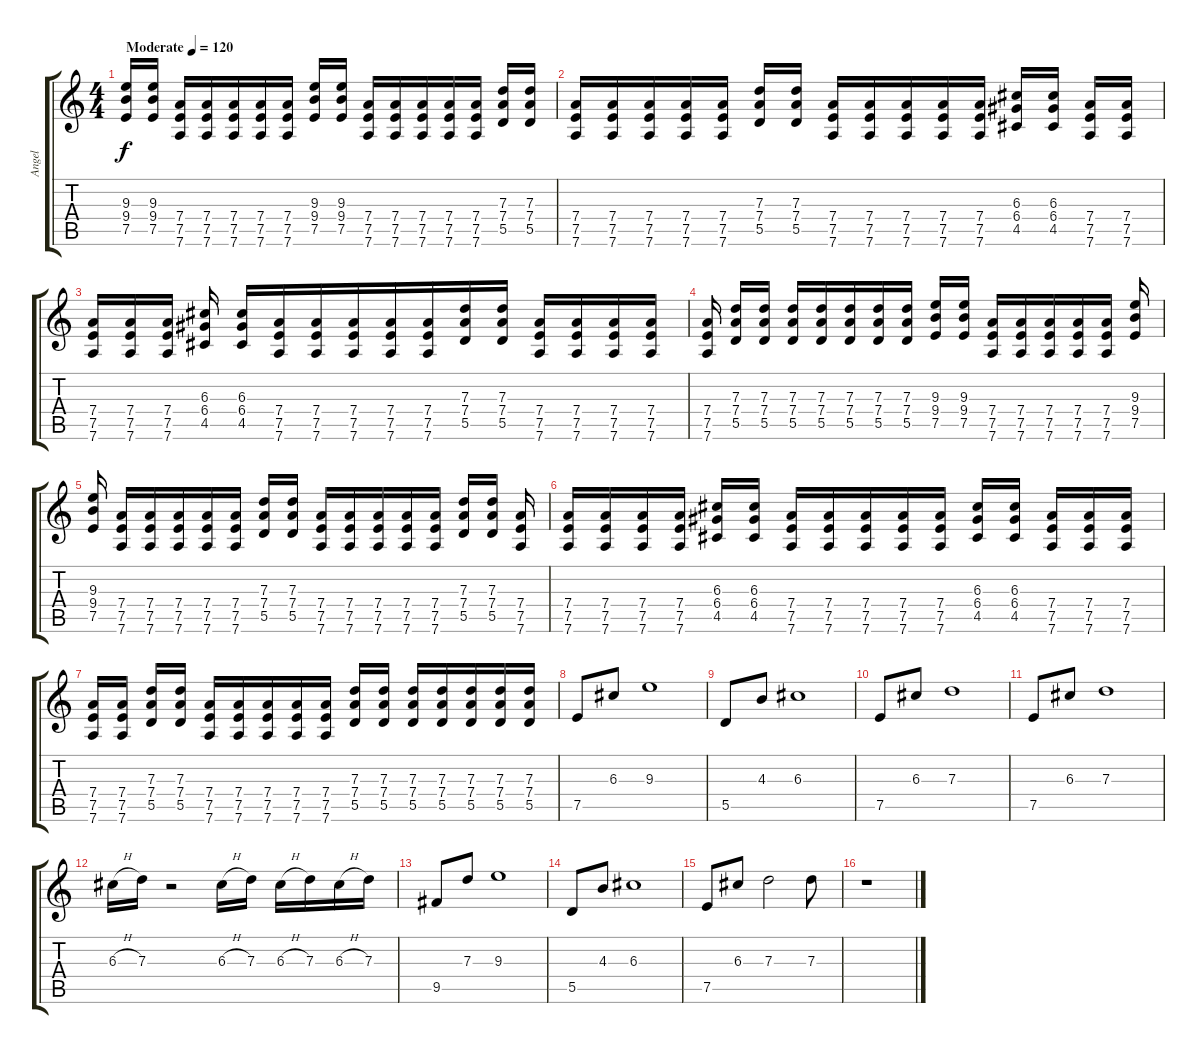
\track ("Angel" "Angel") {instrument distortionguitar}
\staff {score tabs}
\tuning (E4 B3 G3 D3 A2 D2) {hide}
\ts (4 4)
\tempo (120 "Moderate")
\clef g2
\ks c
(9.3 9.4 7.5).16{dy f instrument distortionguitar} (9.3 9.4 7.5).16{beam split} (7.4 7.5 7.6).16 (7.4 7.5 7.6).16{beam merge} (7.4 7.5 7.6).16 (7.4 7.5 7.6).16 (7.4 7.5 7.6).16{beam split} (9.3 9.4 7.5).16{beam merge} (9.3 9.4 7.5).16{beam split} (7.4 7.5 7.6).16 (7.4 7.5 7.6).16 (7.4 7.5 7.6).16{beam merge} (7.4 7.5 7.6).16 (7.4 7.5 7.6).16{beam split} (7.3 7.4 5.5).16 (7.3 7.4 5.5).16 |
(7.4 7.5 7.6).16 (7.4 7.5 7.6).16 (7.4 7.5 7.6).16 (7.4 7.5 7.6).16{beam merge} (7.4 7.5 7.6).16{beam split} (7.3 7.4 5.5).16 (7.3 7.4 5.5).16{beam split} (7.4 7.5 7.6).16{beam merge} (7.4 7.5 7.6).16 (7.4 7.5 7.6).16 (7.4 7.5 7.6).16 (7.4 7.5 7.6).16 (6.3 6.4 4.5).16 (6.3 6.4 4.5).16{beam split} (7.4 7.5 7.6).16 (7.4 7.5 7.6).16 |
(7.4 7.5 7.6).16 (7.4 7.5 7.6).16 (7.4 7.5 7.6).16{beam split} (6.3 6.4 4.5).16 (6.3 6.4 4.5).16 (7.4 7.5 7.6).16 (7.4 7.5 7.6).16 (7.4 7.5 7.6).16{beam merge} (7.4 7.5 7.6).16 (7.4 7.5 7.6).16 (7.3 7.4 5.5).16 (7.3 7.4 5.5).16 (7.4 7.5 7.6).16 (7.4 7.5 7.6).16 (7.4 7.5 7.6).16 (7.4 7.5 7.6).16 |
(7.4 7.5 7.6).16{beam split} (7.3 7.4 5.5).16 (7.3 7.4 5.5).16{beam split} (7.3 7.4 5.5).16{beam merge} (7.3 7.4 5.5).16 (7.3 7.4 5.5).16 (7.3 7.4 5.5).16 (7.3 7.4 5.5).16 (9.3 9.4 7.5).16 (9.3 9.4 7.5).16{beam split} (7.4 7.5 7.6).16 (7.4 7.5 7.6).16{beam merge} (7.4 7.5 7.6).16 (7.4 7.5 7.6).16 (7.4 7.5 7.6).16{beam split} (9.3 9.4 7.5).16 |
(9.3 9.4 7.5).16{beam split} (7.4 7.5 7.6).16 (7.4 7.5 7.6).16 (7.4 7.5 7.6).16{beam merge} (7.4 7.5 7.6).16 (7.4 7.5 7.6).16{beam split} (7.3 7.4 5.5).16 (7.3 7.4 5.5).16 (7.4 7.5 7.6).16 (7.4 7.5 7.6).16 (7.4 7.5 7.6).16 (7.4 7.5 7.6).16{beam merge} (7.4 7.5 7.6).16{beam split} (7.3 7.4 5.5).16 (7.3 7.4 5.5).16{beam split} (7.4 7.5 7.6).16 |
(7.4 7.5 7.6).16 (7.4 7.5 7.6).16 (7.4 7.5 7.6).16 (7.4 7.5 7.6).16 (6.3 6.4 4.5).16 (6.3 6.4 4.5).16{beam split} (7.4 7.5 7.6).16 (7.4 7.5 7.6).16{beam merge} (7.4 7.5 7.6).16 (7.4 7.5 7.6).16 (7.4 7.5 7.6).16{beam split} (6.3 6.4 4.5).16{beam merge} (6.3 6.4 4.5).16{beam split} (7.4 7.5 7.6).16 (7.4 7.5 7.6).16 (7.4 7.5 7.6).16 |
(7.4 7.5 7.6).16 (7.4 7.5 7.6).16{beam split} (7.3 7.4 5.5).16 (7.3 7.4 5.5).16 (7.4 7.5 7.6).16 (7.4 7.5 7.6).16 (7.4 7.5 7.6).16 (7.4 7.5 7.6).16{beam merge} (7.4 7.5 7.6).16{beam split} (7.3 7.4 5.5).16 (7.3 7.4 5.5).16{beam split} (7.3 7.4 5.5).16{beam merge} (7.3 7.4 5.5).16 (7.3 7.4 5.5).16 (7.3 7.4 5.5).16 (7.3 7.4 5.5).16 |
7.5.8 6.3.8 9.3.1 |
5.5.8 4.3.8 6.3.1 |
7.5.8 6.3.8 7.3.1 |
7.5.8 6.3.8 7.3.1 |
6.3{h}.16 7.3.16 r.2 6.3{h}.16 7.3.16 6.3{h}.16 7.3.16 6.3{h}.16 7.3.16 |
9.5.8 7.3.8 9.3.1 |
5.5.8 4.3.8 6.3.1 |
7.5.8 6.3.8 7.3.2 7.3.8 |
r.1
